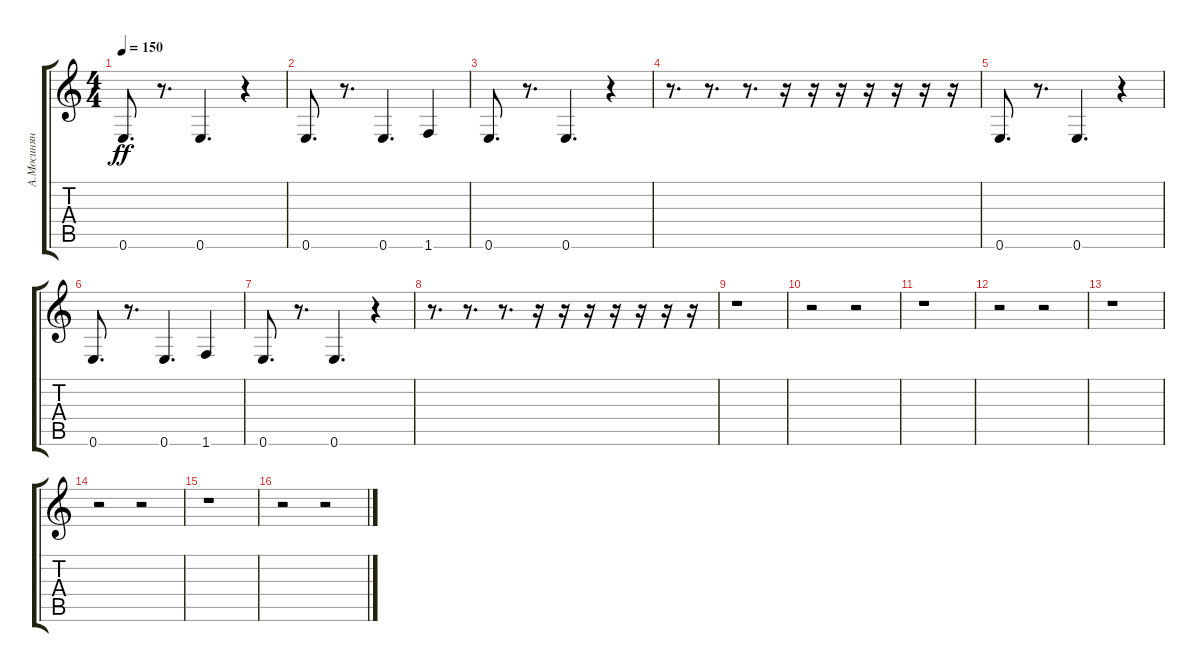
\track ("А.Мосинян (Бас)" "А.Мосинян ") {instrument electricbassfinger}
\staff {score tabs}
\tuning (E4 B3 G3 D3 A2 E2) {hide}
\ts (4 4)
\tempo 150
\clef g2
\ks c
0.6.8{d dy ff} r.8{d} 0.6.4{d} r.4 |
0.6.8{d} r.8{d} 0.6.4{d} 1.6.4 |
0.6.8{d} r.8{d} 0.6.4{d} r.4 |
r.8{d} r.8{d} r.8{d} r.16 r.16 r.16 r.16 r.16 r.16 r.16 |
0.6.8{d} r.8{d} 0.6.4{d} r.4 |
0.6.8{d} r.8{d} 0.6.4{d} 1.6.4 |
0.6.8{d} r.8{d} 0.6.4{d} r.4 |
r.8{d} r.8{d} r.8{d} r.16 r.16 r.16 r.16 r.16 r.16 r.16 |
r.1 |
r.2 r.2 |
r.1 |
r.2 r.2 |
r.1 |
r.2 r.2 |
r.1 |
r.2 r.2
